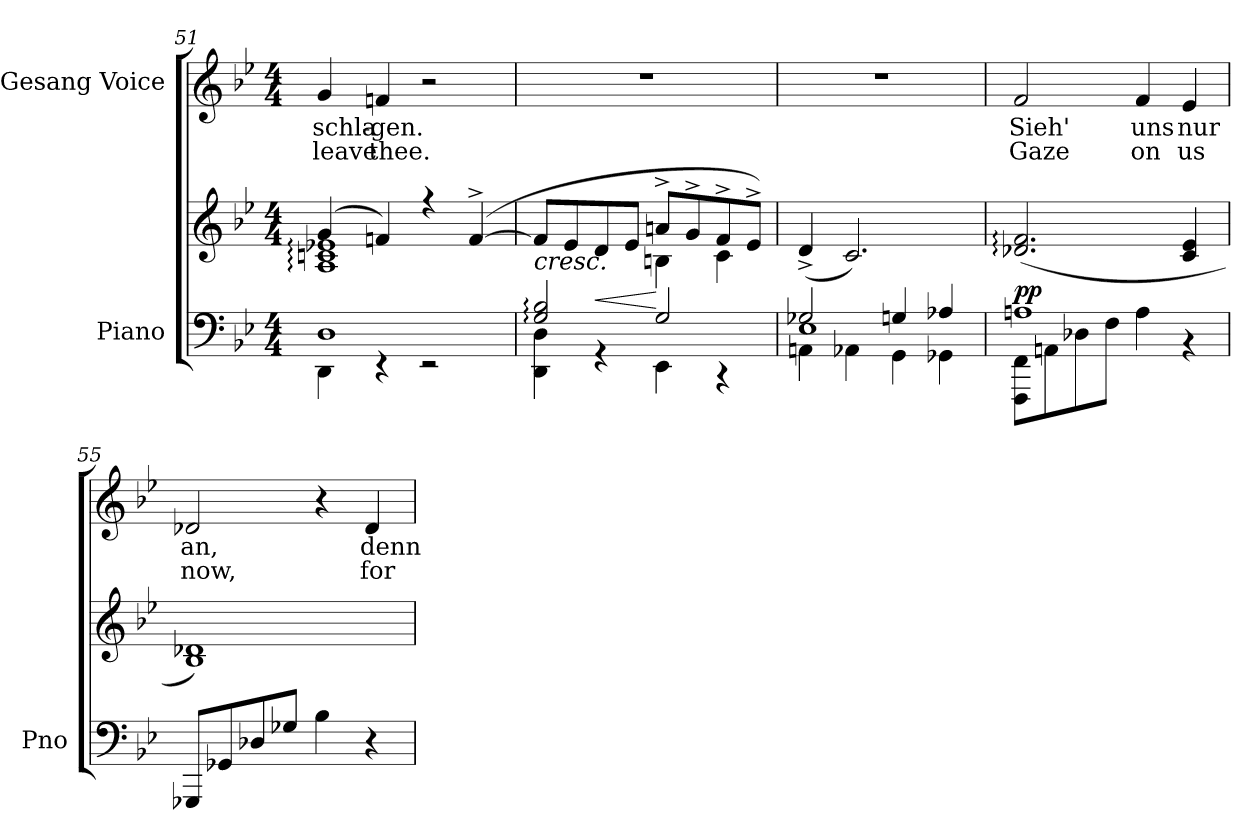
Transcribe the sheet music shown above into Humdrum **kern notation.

**kern	**kern	**dynam	**kern	**text	**text
*part2	*part2	*part2	*part1	*part1	*part1
*staff3	*staff2	*staff2/3	*staff1	*staff1	*staff1
*I"Piano	*	*	*I"Gesang Voice	*	*
*I'Pno	*	*	*	*	*
!!LO:LB:g=z
*clefF4	*clefG2	*	*clefG2	*	*
*k[b-e-]	*k[b-e-]	*	*k[b-e-]	*	*
*M4/4	*M4/4	*	*M4/4	*	*
=51	=51	=51	=51	=51	=51
*^	*^	*	*	*	*
!	!	!	!	!	!	!LO:LY:b	!LO:LY:b
1D	4DD\	(4g/	1A: 1cn: 1e-X:	.	4g/	-schla-	leave
!	!	!	!	!	!	!LO:LY:b	!LO:LY:b
.	4r	4fn/)	.	.	4fn/	-gen.	thee.
.	2r	4r	.	.	2r	.	.
.	.	([4f^/	.	.	.	.	.
=52	=52	=52	=52	=52	=52	=52	=52
!	!	!	!	!LO:HP:b	!	!	!
2G/: 2B-/:	4DD\ 4D\	8f/L]	2rgyy	<	1r	.	.
.	.	8e-/	.	.	.	.	.
!	!	!	!	!LO:HP:b	!	!	!
.	4r	8d/	.	<	.	.	.
.	.	8e-/J	.	.	.	.	.
2G/	4EE-\	8an^/L	4Bn\	[	.	.	.
.	.	8g^/	.	.	.	.	.
.	4r	8f^/	4c\	.	.	.	.
.	.	8e-^/J)	.	.	.	.	.
*v	*v	*	*	*	*	*	*
*	*v	*v	*	*	*	*
.	.	[	.	.	.
=53	=53	=53	=53	=53	=53
*^	*	*	*	*	*
*	*^	*	*	*	*	*
2G-X/	1E-	4AAn\	(4d^/	.	1r	.	.
.	.	4AA-X\	2.c/)	.	.	.	.
4Gn/	.	4GG\	.	.	.	.	.
4A-X/	.	4GG-X\	.	.	.	.	.
=54	=54	=54	=54	=54	=54	=54	=54
!	!	!	!	!LO:DY:a=2	!	!LO:LY:b	!LO:LY:b
*	*v	*v	*	*	*	*	*
1An	8FFF\ 8FF\L	(>2.d-X/: 2.f/:	pp	2f/	Sieh'	Gaze
.	8AAn\	.	.	.	.	.
.	8D-X\	.	.	.	.	.
.	8F\J	.	.	.	.	.
!	!	!	!	!	!LO:LY:b	!LO:LY:b
.	4A\	.	.	4f/	uns	on
!	!	!	!	!	!LO:LY:b	!LO:LY:b
.	4r	4c/ 4e-/	.	4e-/	nur	us
!!LO:LB:g=z
=55	=55	=55	=55	=55	=55	=55
!	!	!	!	!	!LO:LY:b	!LO:LY:b
*v	*v	*	*	*	*	*
8GGG-X/L	1B- 1d-X)	.	2d-X/	an,	now,
8GG-X/	.	.	.	.	.
8D-X/	.	.	.	.	.
8G-X/J	.	.	.	.	.
4B-\	.	.	4r	.	.
!	!	!	!	!LO:LY:b	!LO:LY:b
4r	.	.	4d-/	denn	for
=	=	=	=	=	=
*-	*-	*-	*-	*-	*-
